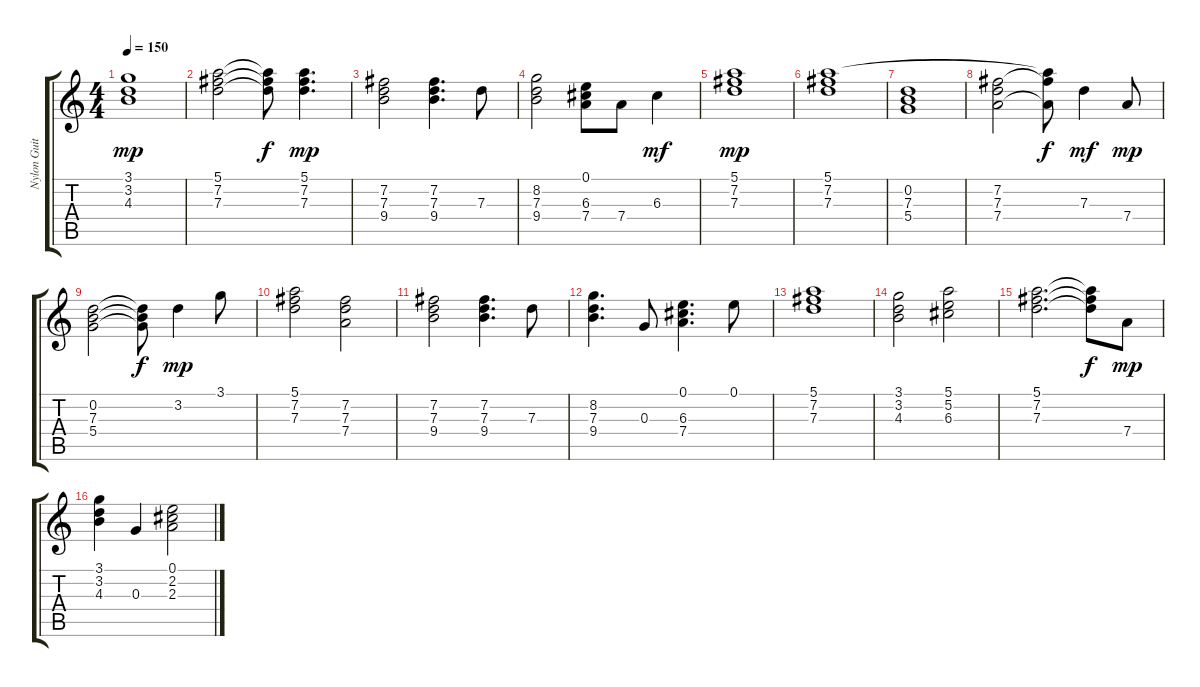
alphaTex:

\track ("Nylon Guitar" "Nylon Guit") {instrument acousticguitarnylon}
\staff {score tabs}
\tuning (E4 B3 G3 D3 A2 E2) {hide}
\ts (4 4)
\tempo 150
\clef g2
\ks c
(3.1 3.2 4.3).1{dy mp} |
(5.1 7.2 7.3).2 (5.1{t} 7.2{t} 7.3{t}).8{dy f} (5.1 7.2 7.3).4{d dy mp} |
(7.2 7.3 9.4).2 (7.2 7.3 9.4).4{d} 7.3.8 |
(8.2 7.3 9.4).2 (0.1 6.3 7.4).8 7.4.8 6.3.4{dy mf} |
(5.1 7.2 7.3).1{dy mp} |
(5.1 7.2 7.3).1 |
(0.2 7.3 5.4).1 |
(7.2 7.3 7.4).2 (5.1{t} 7.2{t} 7.4{t}).8{dy f} 7.3.4{dy mf} 7.4.8{dy mp} |
(0.2 7.3 5.4).2 (0.2{t} 7.3{t} 5.4{t}).8{dy f} 3.2.4{dy mp} 3.1.8 |
(5.1 7.2 7.3).2 (7.2 7.3 7.4).2 |
(7.2 7.3 9.4).2 (7.2 7.3 9.4).4{d} 7.3.8 |
(8.2 7.3 9.4).4{d} 0.3.8 (0.1 6.3 7.4).4{d} 0.1.8 |
(5.1 7.2 7.3).1 |
(3.1 3.2 4.3).2 (5.1 5.2 6.3).2 |
(5.1 7.2 7.3).2{d} (5.1{t} 7.2{t} 7.3{t}).8{dy f} 7.4.8{dy mp} |
(3.1 3.2 4.3).4 0.3.4 (0.1 2.2 2.3).2
